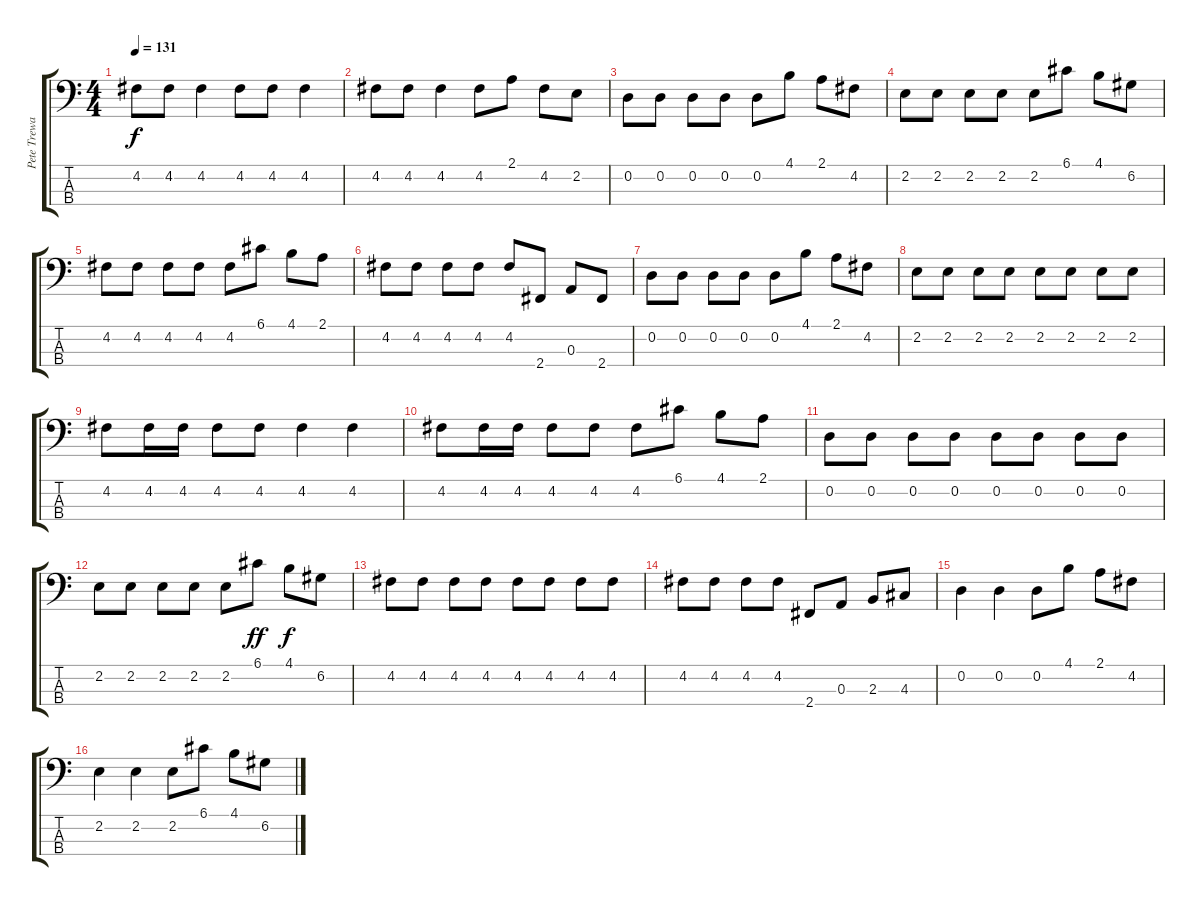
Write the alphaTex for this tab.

\track ("Pete Trewavas" "Pete Trewa") {instrument electricbassfinger}
\staff {score tabs}
\tuning (G2 D2 A1 E1) {hide}
\ts (4 4)
\tempo 131
\clef f4
\ks c
4.2.8{dy f} 4.2.8 4.2.4 4.2.8 4.2.8 4.2.4 |
4.2.8 4.2.8 4.2.4 4.2.8 2.1.8 4.2.8 2.2.8 |
0.2.8 0.2.8 0.2.8 0.2.8 0.2.8 4.1.8 2.1.8 4.2.8 |
2.2.8 2.2.8 2.2.8 2.2.8 2.2.8 6.1.8 4.1.8 6.2.8 |
4.2.8 4.2.8 4.2.8 4.2.8 4.2.8 6.1.8 4.1.8 2.1.8 |
4.2.8 4.2.8 4.2.8 4.2.8 4.2.8 2.4.8 0.3.8 2.4.8 |
0.2.8 0.2.8 0.2.8 0.2.8 0.2.8 4.1.8 2.1.8 4.2.8 |
2.2.8 2.2.8 2.2.8 2.2.8 2.2.8 2.2.8 2.2.8 2.2.8 |
4.2.8 4.2.16 4.2.16 4.2.8 4.2.8 4.2.4 4.2.4 |
4.2.8 4.2.16 4.2.16 4.2.8 4.2.8 4.2.8 6.1.8 4.1.8 2.1.8 |
0.2.8 0.2.8 0.2.8 0.2.8 0.2.8 0.2.8 0.2.8 0.2.8 |
2.2.8 2.2.8 2.2.8 2.2.8 2.2.8 6.1.8{dy ff} 4.1.8{dy f} 6.2.8 |
4.2.8 4.2.8 4.2.8 4.2.8 4.2.8 4.2.8 4.2.8 4.2.8 |
4.2.8 4.2.8 4.2.8 4.2.8 2.4.8 0.3.8 2.3.8 4.3.8 |
0.2.4 0.2.4 0.2.8 4.1.8 2.1.8 4.2.8 |
2.2.4 2.2.4 2.2.8 6.1.8 4.1.8 6.2.8
